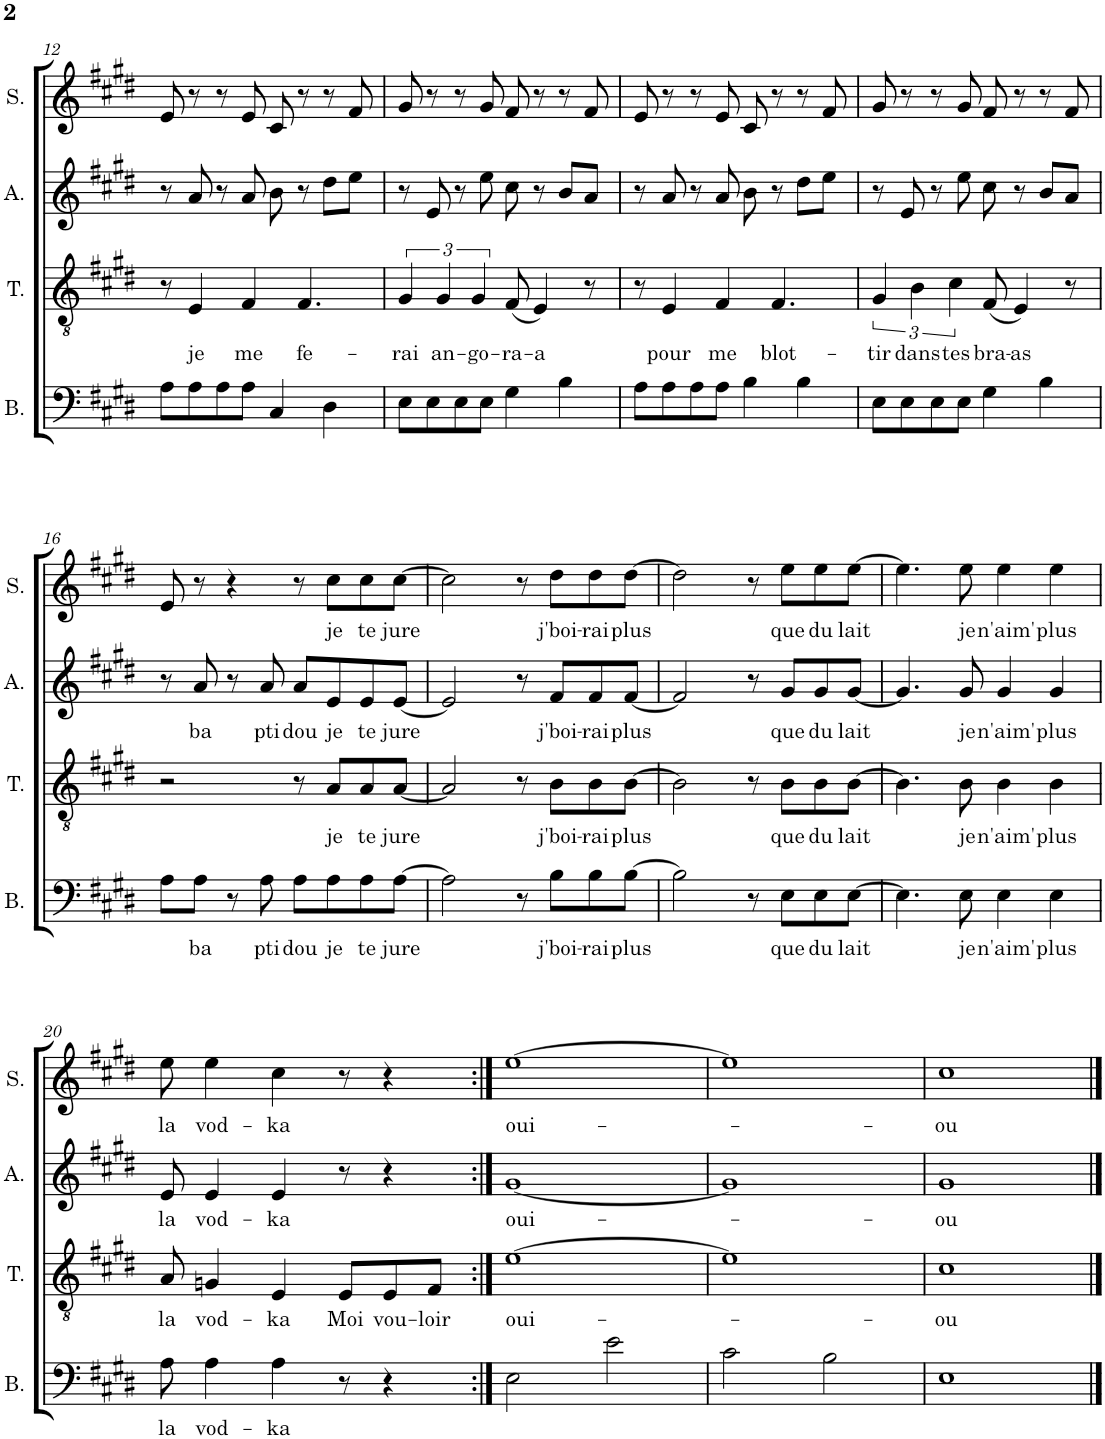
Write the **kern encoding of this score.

**kern	**text	**kern	**text	**kern	**text	**kern	**text
*part4	*part4	*part3	*part3	*part2	*part2	*part1	*part1
*staff4	*staff4	*staff3	*staff3	*staff2	*staff2	*staff1	*staff1
*I"Bass	*	*I"Tenor	*	*I"Alto	*	*I"Soprano	*
*I'B.	*	*I'T.	*	*I'A.	*	*I'S.	*
!!LO:PB:g=z
*clefF4	*	*clefGv2	*	*clefG2	*	*clefG2	*
*k[f#c#g#d#]	*	*k[f#c#g#d#]	*	*k[f#c#g#d#]	*	*k[f#c#g#d#]	*
*M4/4	*	*M4/4	*	*M4/4	*	*M4/4	*
=12	=12	=12	=12	=12	=12	=12	=12
8A\L	.	8r	.	8r	.	8e/	.
!	!	!	!LO:LY:b	!	!	!	!
8A\	.	4E/	je	8a/	.	8r	.
8A\	.	.	.	8r	.	8r	.
!	!	!	!LO:LY:b	!	!	!	!
8A\J	.	4F#/	me	8a/	.	8e/	.
4C#/	.	.	.	8b\	.	8c#/	.
!	!	!	!LO:LY:b	!	!	!	!
.	.	4.F#/	fe-	8r	.	8r	.
4D#\	.	.	.	8dd#\L	.	8r	.
.	.	.	.	8ee\J	.	8f#/	.
=13	=13	=13	=13	=13	=13	=13	=13
!	!	!	!LO:LY:b	!	!	!	!
8E\L	.	6G#/	-rai	8r	.	8g#/	.
8E\	.	.	.	8e/	.	8r	.
!	!	!	!LO:LY:b	!	!	!	!
.	.	6G#/	an-	.	.	.	.
8E\	.	.	.	8r	.	8r	.
!	!	!	!LO:LY:b	!	!	!	!
.	.	6G#/	-go-	.	.	.	.
8E\J	.	.	.	8ee\	.	8g#/	.
!	!	!	!LO:LY:b	!	!	!	!
4G#\	.	(8F#/	-ra-	8cc#\	.	8f#/	.
!	!	!	!LO:LY:b	!	!	!	!
.	.	4E/)	-a	8r	.	8r	.
4B\	.	.	.	8b/L	.	8r	.
.	.	8r	.	8a/J	.	8f#/	.
=14	=14	=14	=14	=14	=14	=14	=14
8A\L	.	8r	.	8r	.	8e/	.
!	!	!	!LO:LY:b	!	!	!	!
8A\	.	4E/	pour	8a/	.	8r	.
8A\	.	.	.	8r	.	8r	.
!	!	!	!LO:LY:b	!	!	!	!
8A\J	.	4F#/	me	8a/	.	8e/	.
4B\	.	.	.	8b\	.	8c#/	.
!	!	!	!LO:LY:b	!	!	!	!
.	.	4.F#/	blot-	8r	.	8r	.
4B\	.	.	.	8dd#\L	.	8r	.
.	.	.	.	8ee\J	.	8f#/	.
=15	=15	=15	=15	=15	=15	=15	=15
!	!	!	!LO:LY:b	!	!	!	!
8E\L	.	6G#/	-tir	8r	.	8g#/	.
8E\	.	.	.	8e/	.	8r	.
!	!	!	!LO:LY:b	!	!	!	!
.	.	6B\	dans	.	.	.	.
8E\	.	.	.	8r	.	8r	.
!	!	!	!LO:LY:b	!	!	!	!
.	.	6c#\	tes	.	.	.	.
8E\J	.	.	.	8ee\	.	8g#/	.
!	!	!	!LO:LY:b	!	!	!	!
4G#\	.	(8F#/	bra-	8cc#\	.	8f#/	.
!	!	!	!LO:LY:b	!	!	!	!
.	.	4E/)	-as	8r	.	8r	.
4B\	.	.	.	8b/L	.	8r	.
.	.	8r	.	8a/J	.	8f#/	.
!!LO:LB:g=z
=16	=16	=16	=16	=16	=16	=16	=16
8A\L	.	2r	.	8r	.	8e/	.
!	!LO:LY:b	!	!	!	!LO:LY:b	!	!
8A\J	ba	.	.	8a/	ba	8r	.
8r	.	.	.	8r	.	4r	.
!	!LO:LY:b	!	!	!	!LO:LY:b	!	!
8A\	pti	.	.	8a/	pti	.	.
!	!LO:LY:b	!	!	!	!LO:LY:b	!	!
8A\L	dou	8r	.	8a/L	dou	8r	.
!	!LO:LY:b	!	!LO:LY:b	!	!LO:LY:b	!	!LO:LY:b
8A\	je	8A/L	je	8e/	je	8cc#\L	je
!	!LO:LY:b	!	!LO:LY:b	!	!LO:LY:b	!	!LO:LY:b
8A\	te	8A/	te	8e/	te	8cc#\	te
!	!LO:LY:b	!	!LO:LY:b	!	!LO:LY:b	!	!LO:LY:b
[8A\J	jure	[8A/J	jure	[8e/J	jure	[8cc#\J	jure
=17	=17	=17	=17	=17	=17	=17	=17
2A\]	.	2A/]	.	2e/]	.	2cc#\]	.
8r	.	8r	.	8r	.	8r	.
!	!LO:LY:b	!	!LO:LY:b	!	!LO:LY:b	!	!LO:LY:b
8B\L	j'boi-	8B\L	j'boi-	8f#/L	j'boi-	8dd#\L	j'boi-
!	!LO:LY:b	!	!LO:LY:b	!	!LO:LY:b	!	!LO:LY:b
8B\	-rai	8B\	-rai	8f#/	-rai	8dd#\	-rai
!	!LO:LY:b	!	!LO:LY:b	!	!LO:LY:b	!	!LO:LY:b
[8B\J	plus	[8B\J	plus	[8f#/J	plus	[8dd#\J	plus
=18	=18	=18	=18	=18	=18	=18	=18
2B\]	.	2B\]	.	2f#/]	.	2dd#\]	.
8r	.	8r	.	8r	.	8r	.
!	!LO:LY:b	!	!LO:LY:b	!	!LO:LY:b	!	!LO:LY:b
8E\L	que	8B\L	que	8g#/L	que	8ee\L	que
!	!LO:LY:b	!	!LO:LY:b	!	!LO:LY:b	!	!LO:LY:b
8E\	du	8B\	du	8g#/	du	8ee\	du
!	!LO:LY:b	!	!LO:LY:b	!	!LO:LY:b	!	!LO:LY:b
[8E\J	lait	[8B\J	lait	[8g#/J	lait	[8ee\J	lait
=19	=19	=19	=19	=19	=19	=19	=19
4.E\]	.	4.B\]	.	4.g#/]	.	4.ee\]	.
!	!LO:LY:b	!	!LO:LY:b	!	!LO:LY:b	!	!LO:LY:b
8E\	je	8B\	je	8g#/	je	8ee\	je
!	!LO:LY:b	!	!LO:LY:b	!	!LO:LY:b	!	!LO:LY:b
4E\	n'aim'	4B\	n'aim'	4g#/	n'aim'	4ee\	n'aim'
!	!LO:LY:b	!	!LO:LY:b	!	!LO:LY:b	!	!LO:LY:b
4E\	plus	4B\	plus	4g#/	plus	4ee\	plus
!!LO:LB:g=z
=20	=20	=20	=20	=20	=20	=20	=20
!	!LO:LY:b	!	!LO:LY:b	!	!LO:LY:b	!	!LO:LY:b
8A\	la	8A/	la	8e/	la	8ee\	la
!	!LO:LY:b	!	!LO:LY:b	!	!LO:LY:b	!	!LO:LY:b
4A\	vod-	4Gn/	vod-	4e/	vod-	4ee\	vod-
!	!LO:LY:b	!	!LO:LY:b	!	!LO:LY:b	!	!LO:LY:b
4A\	-ka	4E/	-ka	4e/	-ka	4cc#\	-ka
!	!	!	!LO:LY:b	!	!	!	!
8r	.	8E/L	Moi	8r	.	8r	.
!	!	!	!LO:LY:b	!	!	!	!
4r	.	8E/	vou-	4r	.	4r	.
!	!	!	!LO:LY:b	!	!	!	!
.	.	8F#/J	-loir	.	.	.	.
=21:|!	=21:|!	=21:|!	=21:|!	=21:|!	=21:|!	=21:|!	=21:|!
!	!	!	!LO:LY:b	!	!LO:LY:b	!	!LO:LY:b
2E\	.	[1e	oui-	[1g#	oui-	[1ee	oui-
2e\	.	.	.	.	.	.	.
=22	=22	=22	=22	=22	=22	=22	=22
2c#\	.	1e]	.	1g#]	.	1ee]	.
2B\	.	.	.	.	.	.	.
=23	=23	=23	=23	=23	=23	=23	=23
!	!	!	!LO:LY:b	!	!LO:LY:b	!	!LO:LY:b
1E	.	1c#	-ou	1g#	-ou	1cc#	-ou
==	==	==	==	==	==	==	==
*-	*-	*-	*-	*-	*-	*-	*-
